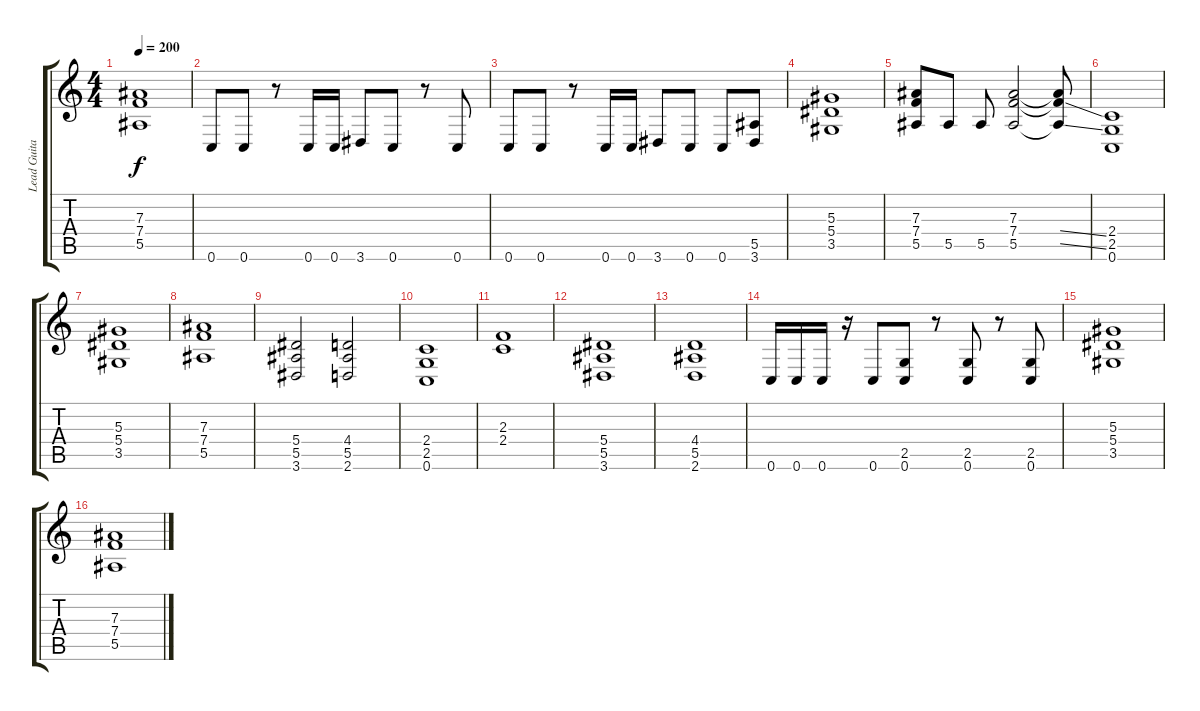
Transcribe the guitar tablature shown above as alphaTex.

\track ("Lead Guitar" "Lead Guita") {instrument distortionguitar}
\staff {score tabs}
\tuning (C4 G3 Eb3 Bb2 F2 C2) {hide}
\ts (4 4)
\tempo 200
\clef g2
\ks c
(7.3 7.4 5.5).1{dy f} |
0.6.8 0.6.8 r.8 0.6.16 0.6.16 3.6.8 0.6.8 r.8 0.6.8 |
0.6.8 0.6.8 r.8 0.6.16 0.6.16 3.6.8 0.6.8 0.6.8 (5.5 3.6).8 |
(5.3 5.4 3.5).1 |
(7.3 7.4 5.5).8 5.5.8 5.5.8 (7.3 7.4 5.5).2 (7.3{t} 7.4{ss t} 5.5{ss t}).8 |
(2.4 2.5 0.6).1 |
(5.3 5.4 3.5).1 |
(7.3 7.4 5.5).1 |
(5.4 5.5 3.6).2 (4.4 5.5 2.6).2 |
(2.4 2.5 0.6).1 |
(2.3 2.4).1 |
(5.4 5.5 3.6).1 |
(4.4 5.5 2.6).1 |
0.6.16 0.6.16 0.6.16 r.16 0.6.8 (2.5 0.6).8 r.8 (2.5 0.6).8 r.8 (2.5 0.6).8 |
(5.3 5.4 3.5).1 |
(7.3 7.4 5.5).1
